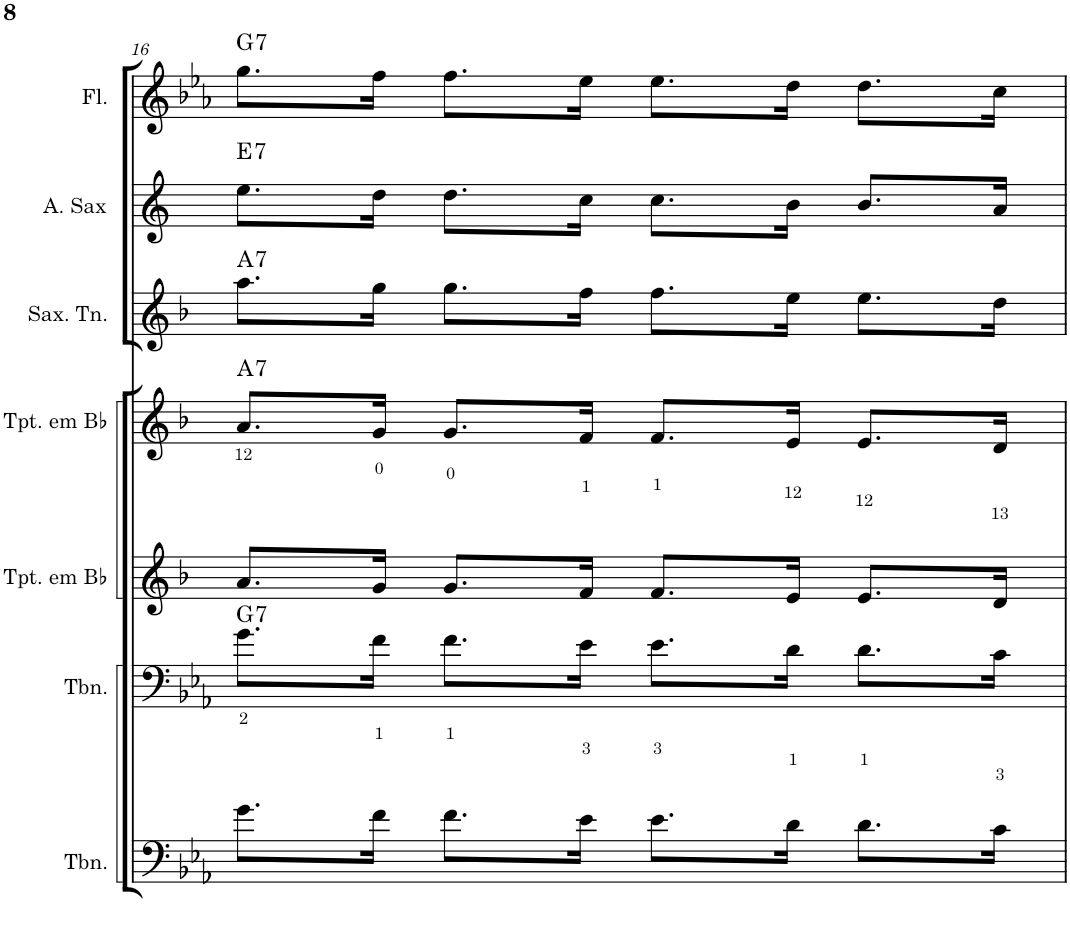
**kern	**kern	**harte	**kern	**kern	**harte	**kern	**harte	**kern	**harte	**kern	**harte
*part7	*part6	*part6	*part5	*part4	*part4	*part3	*part3	*part2	*part2	*part1	*part1
*staff7	*staff6	*	*staff5	*staff4	*	*staff3	*	*staff2	*	*staff1	*
*I"Trombone	*I"Trombone	*	*I"Trompete em Bb	*I"Trompete em Bb	*	*I"Saxofone Tenor	*	*I"Saxofone Alto	*	*I"Flauta Transversal	*
*I'Tbn.	*I'Tbn.	*	*I'Tpt. em Bb	*I'Tpt. em Bb	*	*I'Sax. Tn.	*	*	*	*I'Fl.	*
!!LO:PB:g=z
*clefF4	*clefF4	*	*clefG2	*clefG2	*	*clefG2	*	*clefG2	*	*clefG2	*
*	*	*	*Trd1c2	*Trd1c2	*	*Trd8c14	*	*Trd5c9	*	*	*
*k[b-e-a-]	*k[b-e-a-]	*	*k[b-]	*k[b-]	*	*k[b-]	*	*k[]	*	*k[b-e-a-]	*
*M4/4	*M4/4	*	*M4/4	*M4/4	*	*M4/4	*	*M4/4	*	*M4/4	*
=16	=16	=16	=16	=16	=16	=16	=16	=16	=16	=16	=16
!	!	!LO:H:kt=7	!	!	!LO:H:kt=7	!	!LO:H:kt=7	!	!LO:H:kt=7	!	!LO:H:kt=7
8.g\L	8.g\L	G:7	8.a/L	8.a/L	A:7	8.aa\L	A:7	8.ee\L	E:7	8.gg\L	G:7
16f\Jk	16f\Jk	.	16g/Jk	16g/Jk	.	16gg\Jk	.	16dd\Jk	.	16ff\Jk	.
8.f\L	8.f\L	.	8.g/L	8.g/L	.	8.gg\L	.	8.dd\L	.	8.ff\L	.
16e-\Jk	16e-\Jk	.	16f/Jk	16f/Jk	.	16ff\Jk	.	16cc\Jk	.	16ee-\Jk	.
8.e-\L	8.e-\L	.	8.f/L	8.f/L	.	8.ff\L	.	8.cc\L	.	8.ee-\L	.
16d\Jk	16d\Jk	.	16e/Jk	16e/Jk	.	16ee\Jk	.	16b\Jk	.	16dd\Jk	.
8.d\L	8.d\L	.	8.e/L	8.e/L	.	8.ee\L	.	8.b/L	.	8.dd\L	.
16c\Jk	16c\Jk	.	16d/Jk	16d/Jk	.	16dd\Jk	.	16a/Jk	.	16cc\Jk	.
=	=	=	=	=	=	=	=	=	=	=	=
*-	*-	*-	*-	*-	*-	*-	*-	*-	*-	*-	*-
